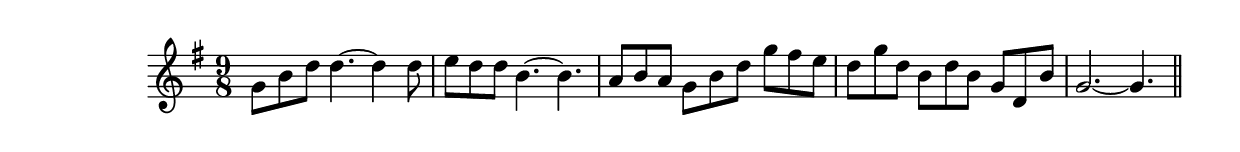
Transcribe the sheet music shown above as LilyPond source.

\version "2.14.0"
%{\header {
  composer = "B. Crowell"
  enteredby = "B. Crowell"
}%}
\score{{\key g \major
\time 9/8
%{\tempo 4=130
%}\relative f' {
  g8 b d d4.~ d4 d8 | e8 d d b4.~ b4. | a8 b a g b d g fis e | d g d b d b g d b' | g2.~ g4.
  \bar "||"
}

}}